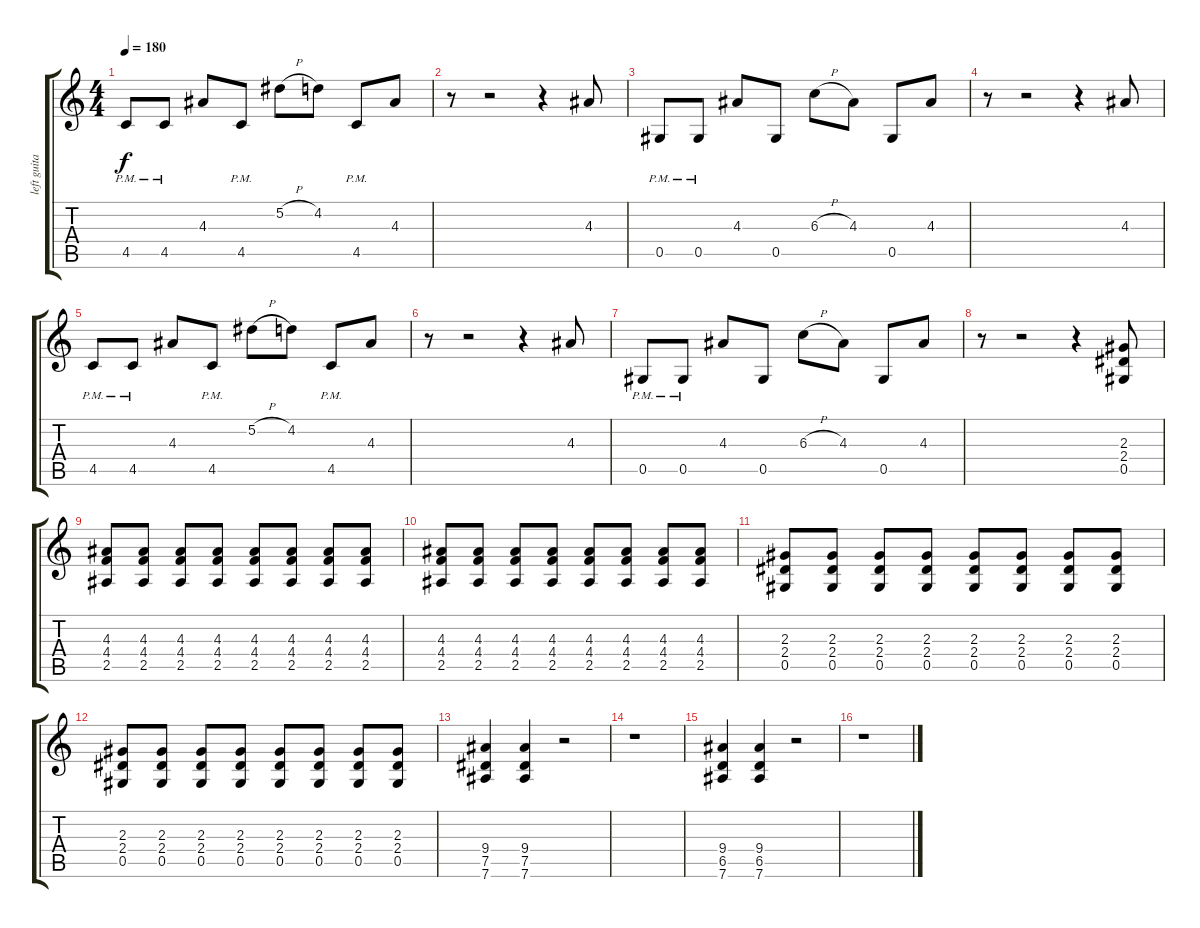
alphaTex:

\track ("left guitar" "left guita") {instrument overdrivenguitar}
\staff {score tabs}
\tuning (Eb4 Bb3 Gb3 Db3 Ab2 Eb2) {hide}
\ts (4 4)
\tempo 180
\clef g2
\ks c
4.5{pm}.8{dy f} 4.5{pm}.8 4.3.8 4.5{pm}.8 5.2{h}.8 4.2.8 4.5{pm}.8 4.3.8 |
r.8 r.2 r.4 4.3.8 |
0.5{pm}.8 0.5{pm}.8 4.3.8 0.5.8 6.3{h}.8 4.3.8 0.5.8 4.3.8 |
r.8 r.2 r.4 4.3.8 |
4.5{pm}.8 4.5{pm}.8 4.3.8 4.5{pm}.8 5.2{h}.8 4.2.8 4.5{pm}.8 4.3.8 |
r.8 r.2 r.4 4.3.8 |
0.5{pm}.8 0.5{pm}.8 4.3.8 0.5.8 6.3{h}.8 4.3.8 0.5.8 4.3.8 |
r.8 r.2 r.4 (2.3 2.4 0.5).8 |
(4.3 4.4 2.5).8 (4.3 4.4 2.5).8 (4.3 4.4 2.5).8 (4.3 4.4 2.5).8 (4.3 4.4 2.5).8 (4.3 4.4 2.5).8 (4.3 4.4 2.5).8 (4.3 4.4 2.5).8 |
(4.3 4.4 2.5).8 (4.3 4.4 2.5).8 (4.3 4.4 2.5).8 (4.3 4.4 2.5).8 (4.3 4.4 2.5).8 (4.3 4.4 2.5).8 (4.3 4.4 2.5).8 (4.3 4.4 2.5).8 |
(2.3 2.4 0.5).8 (2.3 2.4 0.5).8 (2.3 2.4 0.5).8 (2.3 2.4 0.5).8 (2.3 2.4 0.5).8 (2.3 2.4 0.5).8 (2.3 2.4 0.5).8 (2.3 2.4 0.5).8 |
(2.3 2.4 0.5).8 (2.3 2.4 0.5).8 (2.3 2.4 0.5).8 (2.3 2.4 0.5).8 (2.3 2.4 0.5).8 (2.3 2.4 0.5).8 (2.3 2.4 0.5).8 (2.3 2.4 0.5).8 |
(9.4 7.5 7.6).4 (9.4 7.5 7.6).4 r.2 |
r.1 |
(9.4 6.5 7.6).4 (9.4 6.5 7.6).4 r.2 |
r.1
